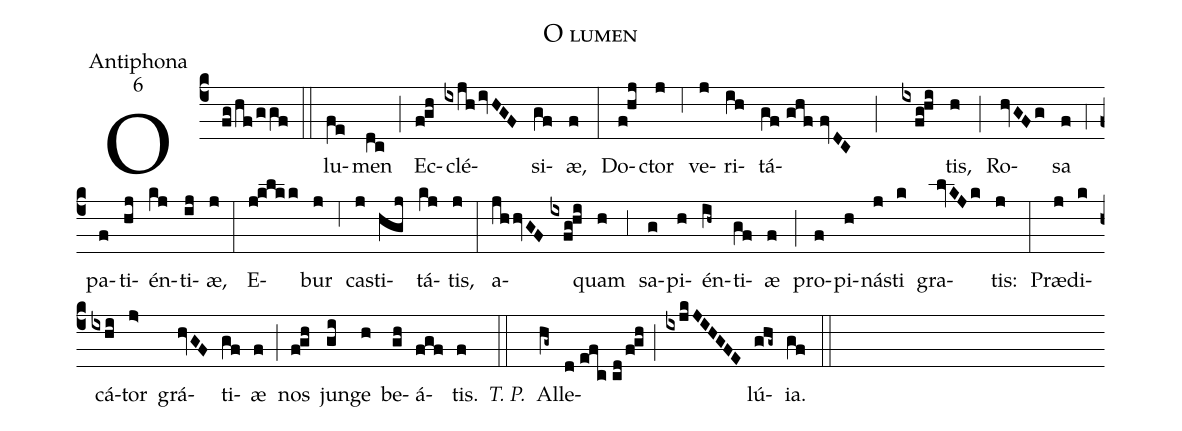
name:O lumen;
office-part:Antiphona;
mode:6;
%%
(c4) O(fg/hf/ggf) (::)
lu(fe)men(dc) (;) Ec(f!gh)clé(ixjh/ivHGF)si(gf)æ,(f) (:)
Do(f!hj)ctor(j) (,6) ve(j)ri(ih)tá(gf//ghf//fvDC;ixfg!hi)tis,(h) (;) Ro(hvGFg)sa(f) (,4) pa(f)ti(hj)én(kj)ti(ij)æ,(j) (:)
E(j!klkk)bur(j) (,6) ca(j)sti(hgj)tá(kj)tis,(j) (:)
a(jhhvGF//ixfg!hi)quam(h) (,3) sa(g)pi(h)én(ih~)ti(gf)æ(f) (;) pro(f)pi(h)ná(j)sti(k) gra(lvKJk)tis:(j) (:)
Præ(j)di(k)cá(ixhi)tor(j>) grá(hvGF)ti(gf)æ(f) (;) nos(f!gh) jun(gi)ge(h) be(gh)á(fgf)tis.(f) <i>T. P.</i>(::) Al(hg~)le(d//efc//cd/f!gh;ixjkJIHGFE)lú(ghg~)ia.(gf) (::)
